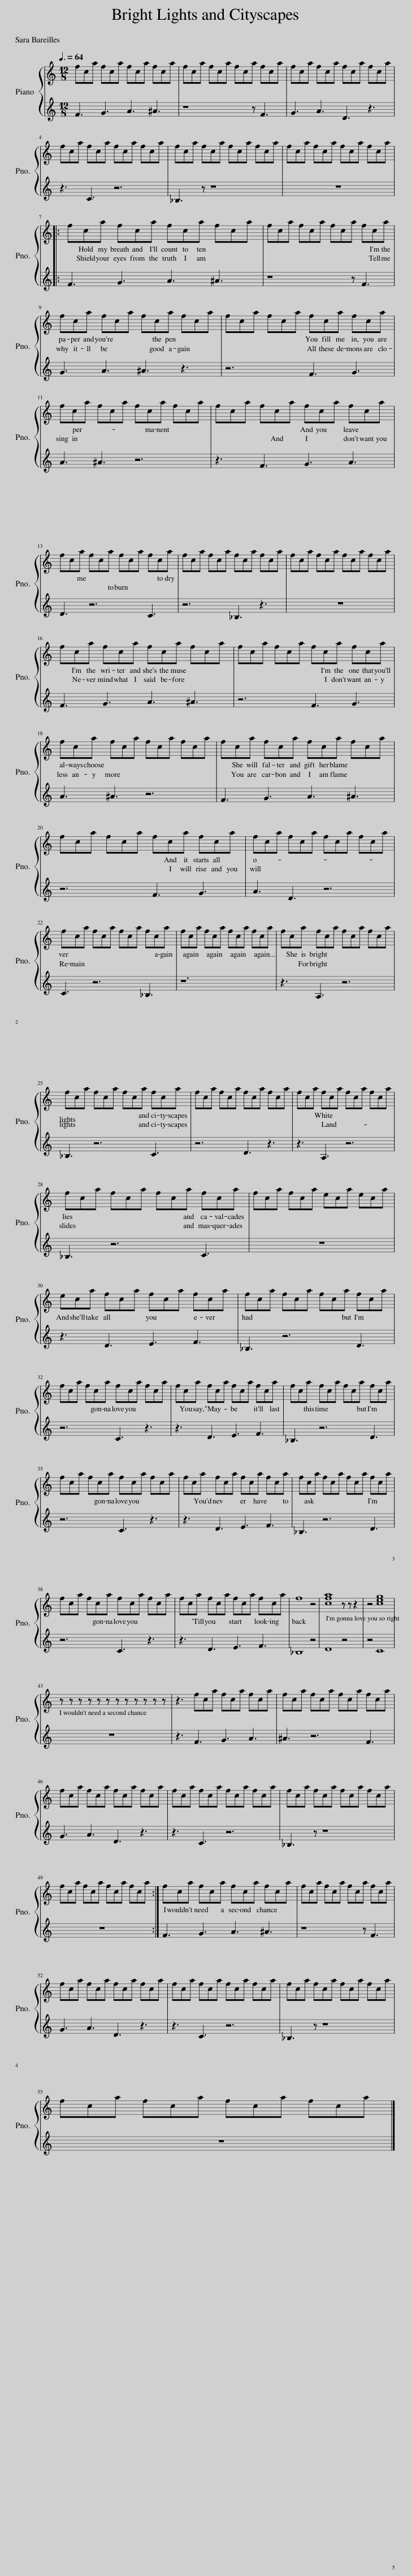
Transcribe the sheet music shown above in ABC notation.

X:1
%%score { 1 | 2 }
L:1/8
Q:3/8=64
M:12/8
I:linebreak $
K:C
V:1 treble
V:2 treble
V:1
 fca fca fca fca | fca fca fca fca | fca fca fca fca |$ fca fca fca fca | fca fca fca fca | %5
 fca fca fca fca |:$ fca fca fca fca | fca fca fca fca |$ fca fca fca fca | fca fca fca fca |$ %10
 fca fca fca fca | fca fca fca fca |$ fca fca fca fca | fca fca fca fca | fca fca fca fca |$ %15
 fca fca fca fca | fca fca fca fca |$ fca fca fca fca | fca fca fca fca |$ fca fca fca fca | %20
 fca fca fca fca |$ fca fca fca fca | fca fca fca fca | fca fca fca fca |$ fca fca fca fca | %25
 fca fca fca fca | fca fca fca fca |$ fca fca fca fca | fca fca eca eca |$ eca fca fca fca | %30
 fca fca fca fca |$ fca fca fca fca | fca fca fca fca | fca fca fca fca |$ fca fca fca fca | %35
 fca fca fca fca | fca fca fca fca |$ fca fca fca fca | fca fca fca fca | f8 z4 | %40
 [cfa]8 z z z2 | z4 [ceg]8 |$ z z z z z z z z z z z z | z3 fca fca fca | fca fca fca fca |$ %45
 fca fca fca fca | fca fca fca fca | fca fca fca fca |$ fca fca fca fca :| fca fca fca fca | %50
 fca fca fca fca |$ fca fca fca fca | fca fca fca fca | fca fca fca fca |$ fca fca fca fca |] %55
V:2
 F3 G3 A3 ^A3 | z8 z F3 | G3 A3 D3 z3 |$ z3 C3 z6 | _B,3 z z8 | %5
 z12 |:$ F3 G3 A3 ^A3 | z8 z F3 |$ G3 A3 ^A3 z3 | z6 F3 G3 |$ %10
 A3 ^A3 z6 | z3 F3 G3 A3 |$ D3 z6 C3 | z6 _B,3 z3 | z12 |$ %15
 F3 G3 A3 ^A3 | z6 F3 G3 |$ A3 ^A3 z6 | F3 G3 A3 ^A3 |$ z6 F3 G3 | %20
 A3 D3 z6 |$ C3 z6 _B,3 | z12 | z3 A,3 z6 |$ _B,3 z6 C3 | %25
 z6 D3 z3 | z3 A,3 z6 |$ _B,3 z6 C3 | z12 |$ z3 D3 E3 F3 | %30
 _B,3 z6 D3 |$ z6 C3 z3 | z3 D3 E3 F3 | _B,3 z6 D3 |$ z6 C3 z3 | %35
 z3 D3 E3 F3 | _B,3 z6 D3 |$ z6 C3 z3 | z3 D3 E3 F3 | _B,8 z4 | %40
 D8 z4 | z4 C8 |$ z12 | z3 F3 G3 A3 | ^A3 z6 F3 |$ %45
 G3 A3 D3 z3 | z3 C3 z6 | _B,3 z z8 |$ z12 :| F3 G3 A3 ^A3 | %50
 z8 z F3 |$ G3 A3 D3 z3 | z3 C3 z6 | _B,3 z z8 |$ z12 |] %55
